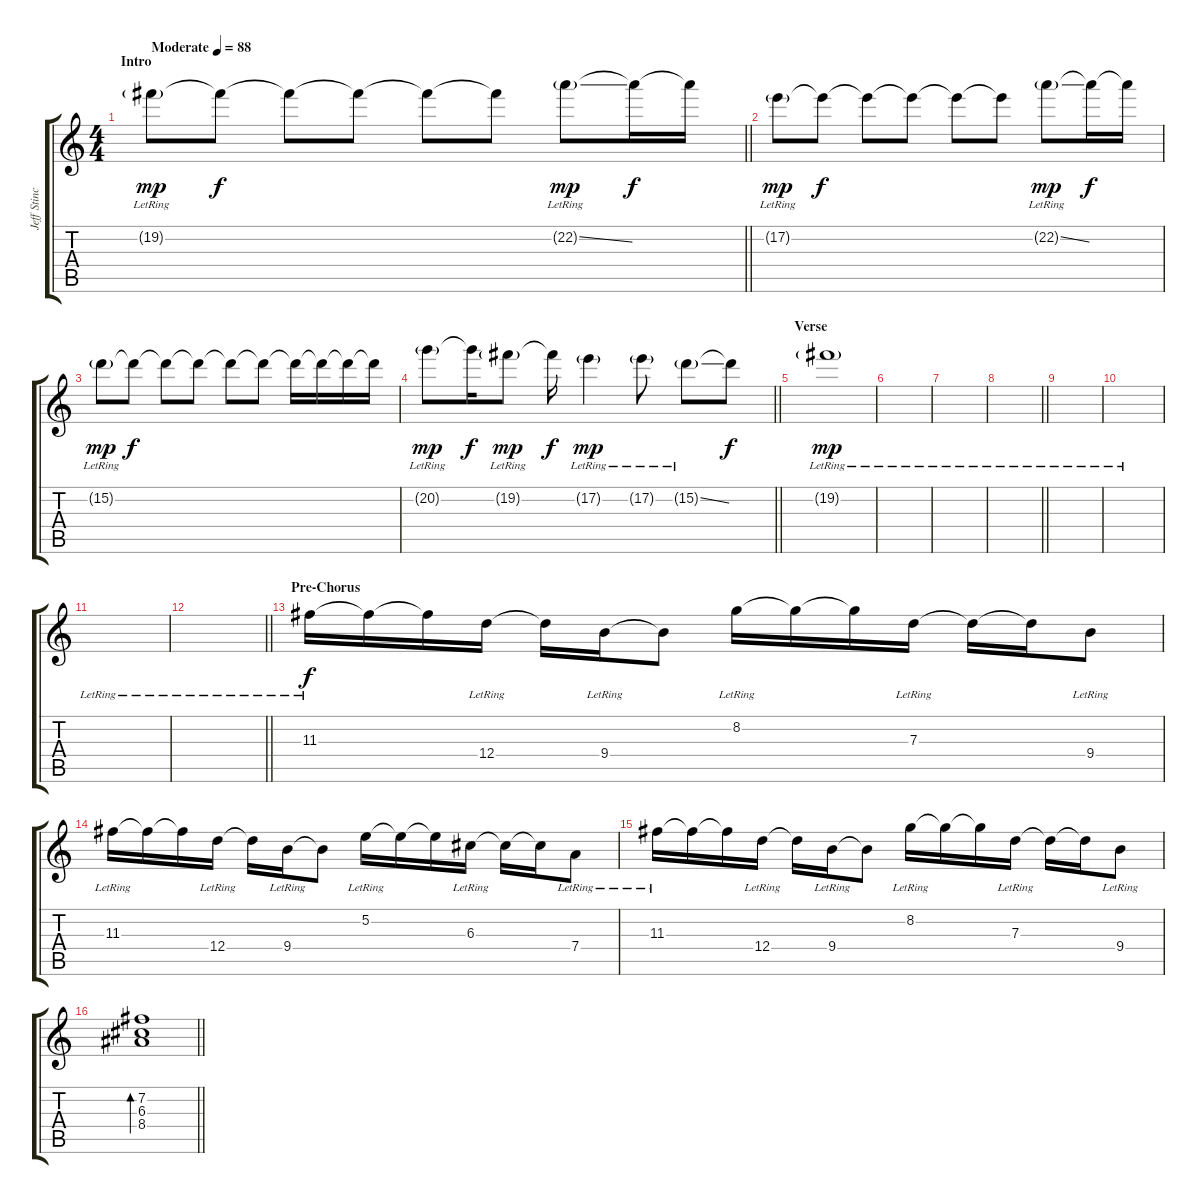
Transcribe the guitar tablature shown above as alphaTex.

\track ("Jeff Stinco" "Jeff Stinc") {instrument acousticguitarsteel}
\staff {score tabs}
\tuning (E4 B3 G3 D3 A2 E2) {hide}
\ts (4 4)
\section ("" "Intro")
\tempo (88 "Moderate")
\clef g2
\barLineRight lightlight
\ks c
19.2{g lr}.8{dy mp instrument piccolo} 19.2{t}.8{dy f} 19.2{t}.8 19.2{t}.8 19.2{t}.8 19.2{t}.8 22.2{ss g lr}.8{dy mp} 22.2{t}.16{dy f} 22.2{t}.16 |
17.2{g lr}.8{dy mp} 17.2{t}.8{dy f} 17.2{t}.8 17.2{t}.8 17.2{t}.8 17.2{t}.8 22.2{ss g lr}.8{dy mp} 22.2{t}.16{dy f} 22.2{t}.16 |
15.2{g lr}.8{dy mp} 15.2{t}.8{dy f} 15.2{t}.8 15.2{t}.8 15.2{t}.8 15.2{t}.8 15.2{t}.16 15.2{t}.16 15.2{t}.16 15.2{t}.16 |
\barLineRight lightlight
20.2{g lr}.8{dy mp} 20.2{t}.16{dy f} 19.2{g lr}.8{dy mp} 19.2{t}.16{dy f} 17.2{g lr}.4{dy mp} 17.2{g lr}.8 15.2{ss g lr}.8 15.2{t}.8{dy f} |
\section ("" "Verse")
19.2{g lr}.1{dy mp} |
|
|
\barLineRight lightlight
|
|
|
|
\barLineRight lightlight
|
\section ("" "Pre-Chorus")
11.3{lr}.16{dy f instrument acousticguitarsteel} 11.3{t}.16 11.3{t}.16 12.4{lr}.16 12.4{t}.16 9.4{lr}.16 9.4{t}.8 8.2{lr}.16 8.2{t}.16 8.2{t}.16 7.3{lr}.16 7.3{t}.16 7.3{t}.16 9.4{lr}.8 |
11.3{lr}.16 11.3{t}.16 11.3{t}.16 12.4{lr}.16 12.4{t}.16 9.4{lr}.16 9.4{t}.8 5.2{lr}.16 5.2{t}.16 5.2{t}.16 6.3{lr}.16 6.3{t}.16 6.3{t}.16 7.4{lr}.8 |
11.3{lr}.16 11.3{t}.16 11.3{t}.16 12.4{lr}.16 12.4{t}.16 9.4{lr}.16 9.4{t}.8 8.2{lr}.16 8.2{t}.16 8.2{t}.16 7.3{lr}.16 7.3{t}.16 7.3{t}.16 9.4{lr}.8 |
\barLineRight lightlight
(7.2 6.3 8.4).1{bd 120}
